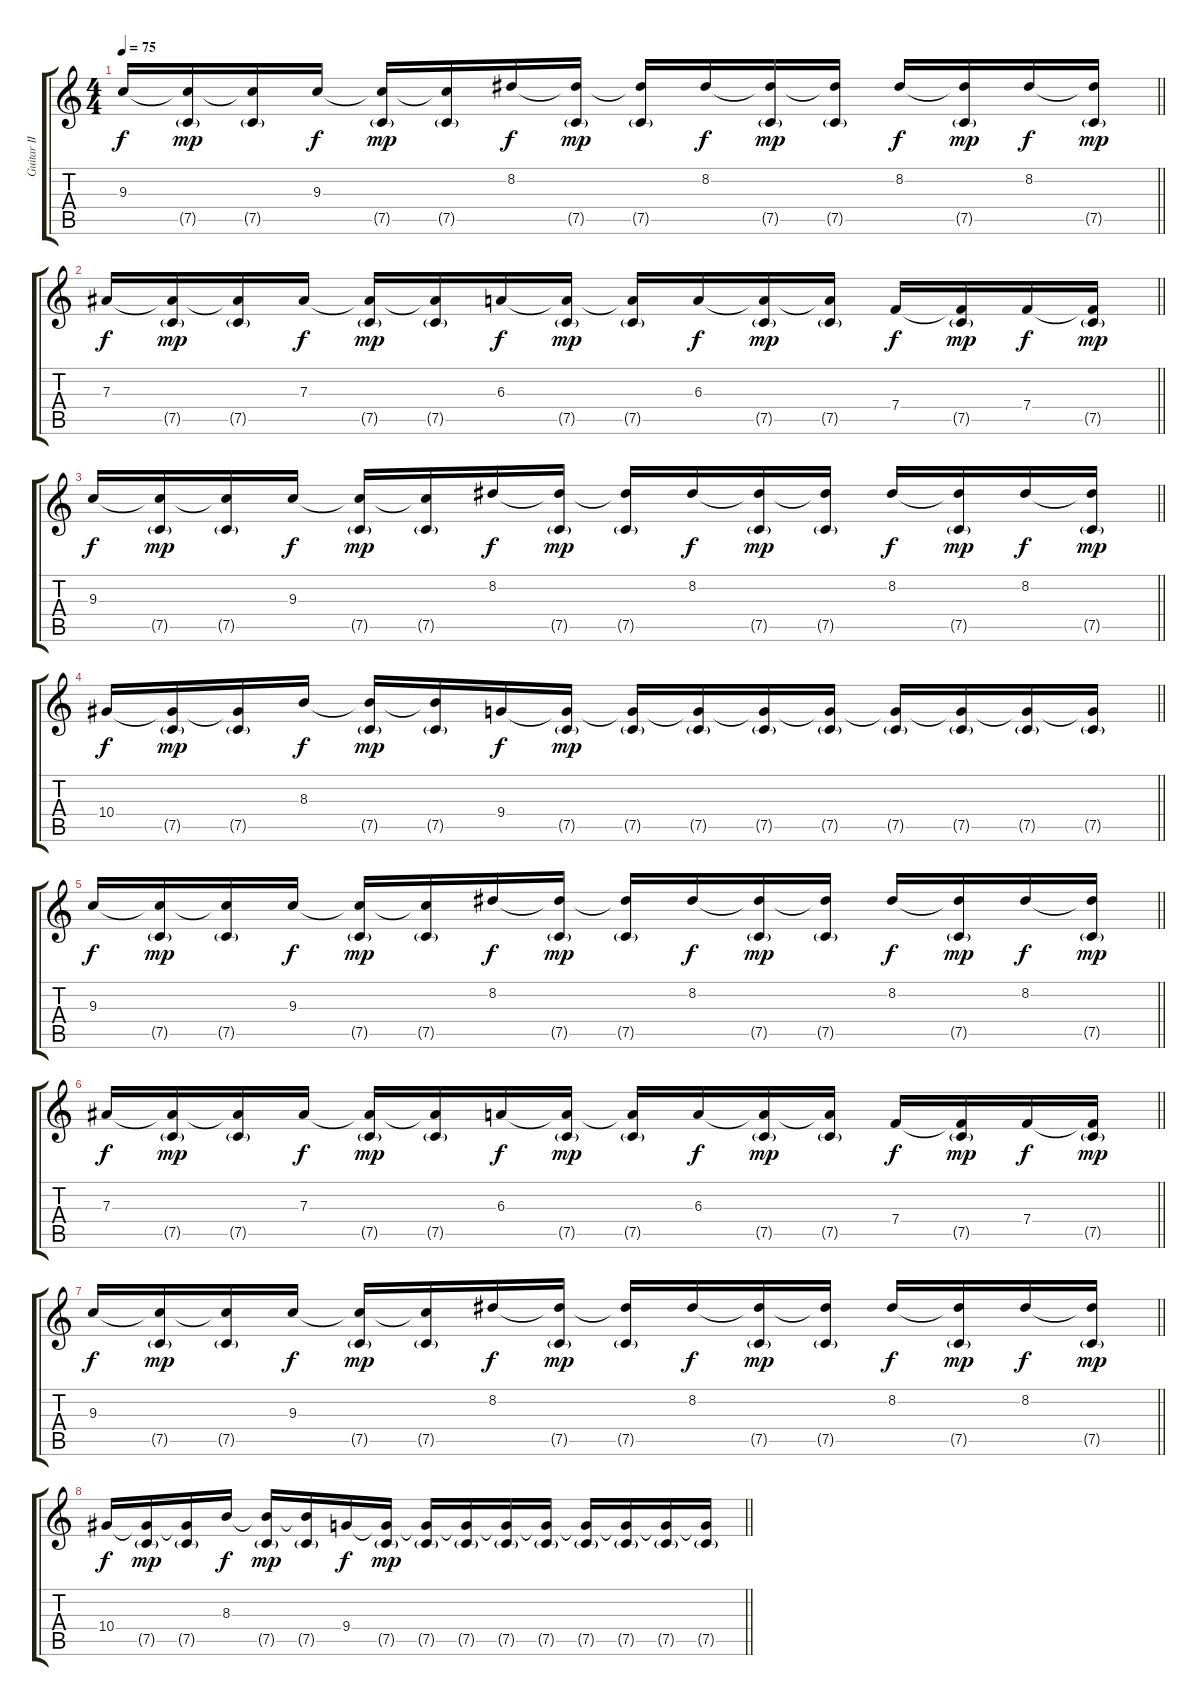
\track ("Guitar II - Martin Shirenc" "Guitar II ") {instrument distortionguitar}
\staff {score tabs}
\tuning (C4 G3 Eb3 Bb2 F2 C2) {hide}
\ts (4 4)
\tempo 75
\clef g2
\barLineRight lightlight
\ks c
9.3.16{dy f} (9.3{t} 7.5{g}).16{dy mp} (9.3{t} 7.5{g}).16 9.3.16{dy f} (9.3{t} 7.5{g}).16{dy mp} (9.3{t} 7.5{g}).16 8.2.16{dy f} (8.2{t} 7.5{g}).16{dy mp} (8.2{t} 7.5{g}).16 8.2.16{dy f} (8.2{t} 7.5{g}).16{dy mp} (8.2{t} 7.5{g}).16 8.2.16{dy f} (8.2{t} 7.5{g}).16{dy mp} 8.2.16{dy f} (8.2{t} 7.5{g}).16{dy mp} |
\barLineRight lightlight
7.3.16{dy f} (7.3{t} 7.5{g}).16{dy mp} (7.3{t} 7.5{g}).16 7.3.16{dy f} (7.3{t} 7.5{g}).16{dy mp} (7.3{t} 7.5{g}).16 6.3.16{dy f} (6.3{t} 7.5{g}).16{dy mp} (6.3{t} 7.5{g}).16 6.3.16{dy f} (6.3{t} 7.5{g}).16{dy mp} (6.3{t} 7.5{g}).16 7.4.16{dy f} (7.4{t} 7.5{g}).16{dy mp} 7.4.16{dy f} (7.4{t} 7.5{g}).16{dy mp} |
\barLineRight lightlight
9.3.16{dy f} (9.3{t} 7.5{g}).16{dy mp} (9.3{t} 7.5{g}).16 9.3.16{dy f} (9.3{t} 7.5{g}).16{dy mp} (9.3{t} 7.5{g}).16 8.2.16{dy f} (8.2{t} 7.5{g}).16{dy mp} (8.2{t} 7.5{g}).16 8.2.16{dy f} (8.2{t} 7.5{g}).16{dy mp} (8.2{t} 7.5{g}).16 8.2.16{dy f} (8.2{t} 7.5{g}).16{dy mp} 8.2.16{dy f} (8.2{t} 7.5{g}).16{dy mp} |
\barLineRight lightlight
10.4.16{dy f} (10.4{t} 7.5{g}).16{dy mp} (10.4{t} 7.5{g}).16 8.3.16{dy f} (8.3{t} 7.5{g}).16{dy mp} (8.3{t} 7.5{g}).16 9.4.16{dy f} (9.4{t} 7.5{g}).16{dy mp} (9.4{t} 7.5{g}).16 (9.4{t} 7.5{g}).16 (9.4{t} 7.5{g}).16 (9.4{t} 7.5{g}).16 (9.4{t} 7.5{g}).16 (9.4{t} 7.5{g}).16 (9.4{t} 7.5{g}).16 (9.4{t} 7.5{g}).16 |
\barLineRight lightlight
9.3.16{dy f} (9.3{t} 7.5{g}).16{dy mp} (9.3{t} 7.5{g}).16 9.3.16{dy f} (9.3{t} 7.5{g}).16{dy mp} (9.3{t} 7.5{g}).16 8.2.16{dy f} (8.2{t} 7.5{g}).16{dy mp} (8.2{t} 7.5{g}).16 8.2.16{dy f} (8.2{t} 7.5{g}).16{dy mp} (8.2{t} 7.5{g}).16 8.2.16{dy f} (8.2{t} 7.5{g}).16{dy mp} 8.2.16{dy f} (8.2{t} 7.5{g}).16{dy mp} |
\barLineRight lightlight
7.3.16{dy f} (7.3{t} 7.5{g}).16{dy mp} (7.3{t} 7.5{g}).16 7.3.16{dy f} (7.3{t} 7.5{g}).16{dy mp} (7.3{t} 7.5{g}).16 6.3.16{dy f} (6.3{t} 7.5{g}).16{dy mp} (6.3{t} 7.5{g}).16 6.3.16{dy f} (6.3{t} 7.5{g}).16{dy mp} (6.3{t} 7.5{g}).16 7.4.16{dy f} (7.4{t} 7.5{g}).16{dy mp} 7.4.16{dy f} (7.4{t} 7.5{g}).16{dy mp} |
\barLineRight lightlight
9.3.16{dy f} (9.3{t} 7.5{g}).16{dy mp} (9.3{t} 7.5{g}).16 9.3.16{dy f} (9.3{t} 7.5{g}).16{dy mp} (9.3{t} 7.5{g}).16 8.2.16{dy f} (8.2{t} 7.5{g}).16{dy mp} (8.2{t} 7.5{g}).16 8.2.16{dy f} (8.2{t} 7.5{g}).16{dy mp} (8.2{t} 7.5{g}).16 8.2.16{dy f} (8.2{t} 7.5{g}).16{dy mp} 8.2.16{dy f} (8.2{t} 7.5{g}).16{dy mp} |
\barLineRight lightlight
10.4.16{dy f} (10.4{t} 7.5{g}).16{dy mp} (10.4{t} 7.5{g}).16 8.3.16{dy f} (8.3{t} 7.5{g}).16{dy mp} (8.3{t} 7.5{g}).16 9.4.16{dy f} (9.4{t} 7.5{g}).16{dy mp} (9.4{t} 7.5{g}).16 (9.4{t} 7.5{g}).16 (9.4{t} 7.5{g}).16 (9.4{t} 7.5{g}).16 (9.4{t} 7.5{g}).16 (9.4{t} 7.5{g}).16 (9.4{t} 7.5{g}).16 (9.4{t} 7.5{g}).16
